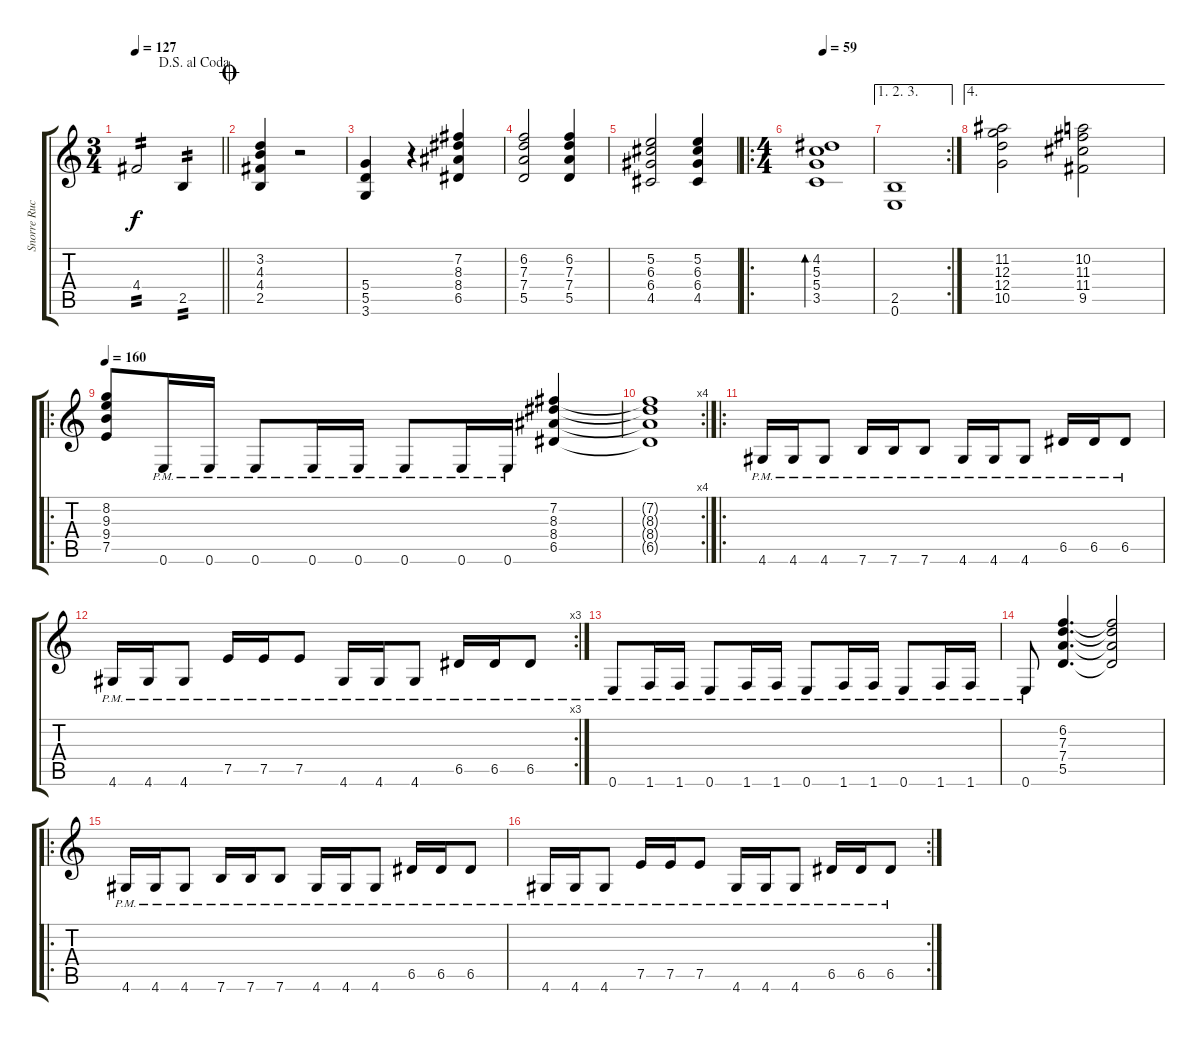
\track ("Snorre Ruch" "Snorre Ruc") {instrument distortionguitar}
\staff {score tabs}
\tuning (E4 B3 G3 D3 A2 E2) {hide}
\ts (3 4)
\jump dalsegnoalcoda
\tempo 127
\clef g2
\barLineRight lightlight
\ks c
4.4.2{tp 2 dy f} 2.5.4{tp 2} |
\jump coda
(3.2 4.3 4.4 2.5).4 r.2 |
(5.4 5.5 3.6).4 r.4 (7.2 8.3 8.4 6.5).4 |
(6.2 7.3 7.4 5.5).2 (6.2 7.3 7.4 5.5).4 |
(5.2 6.3 6.4 4.5).2 (5.2 6.3 6.4 4.5).4 |
\ro
\ts (4 4)
\tempo 59
(4.2 5.3 5.4 3.5).1{bd 240} |
\ae (1 2 3)
\rc 2
(2.5 0.6).1 |
\ae 4
(11.2 12.3 12.4 10.5).2 (10.2 11.3 11.4 9.5).2 |
\ro
\tempo 160
(8.2 9.3 9.4 7.5).8 0.6{pm}.16 0.6{pm}.16 0.6{pm}.8 0.6{pm}.16 0.6{pm}.16 0.6{pm}.8 0.6{pm}.16 0.6{pm}.16 (7.2 8.3 8.4 6.5).4 |
\rc 4
(7.2{t} 8.3{t} 8.4{t} 6.5{t}).1 |
\ro
4.6{pm}.16 4.6{pm}.16 4.6{pm}.8 7.6{pm}.16 7.6{pm}.16 7.6{pm}.8 4.6{pm}.16 4.6{pm}.16 4.6{pm}.8 6.5{pm}.16 6.5{pm}.16 6.5{pm}.8 |
\rc 3
4.6{pm}.16 4.6{pm}.16 4.6{pm}.8 7.5{pm}.16 7.5{pm}.16 7.5{pm}.8 4.6{pm}.16 4.6{pm}.16 4.6{pm}.8 6.5{pm}.16 6.5{pm}.16 6.5{pm}.8 |
0.6{pm}.8 1.6{pm}.16 1.6{pm}.16 0.6{pm}.8 1.6{pm}.16 1.6{pm}.16 0.6{pm}.8 1.6{pm}.16 1.6{pm}.16 0.6{pm}.8 1.6{pm}.16 1.6{pm}.16 |
0.6{pm}.8 (6.2 7.3 7.4 5.5).4{d} (6.2{t} 7.3{t} 7.4{t} 5.5{t}).2 |
\ro
4.6{pm}.16 4.6{pm}.16 4.6{pm}.8 7.6{pm}.16 7.6{pm}.16 7.6{pm}.8 4.6{pm}.16 4.6{pm}.16 4.6{pm}.8 6.5{pm}.16 6.5{pm}.16 6.5{pm}.8 |
\rc 2
4.6{pm}.16 4.6{pm}.16 4.6{pm}.8 7.5{pm}.16 7.5{pm}.16 7.5{pm}.8 4.6{pm}.16 4.6{pm}.16 4.6{pm}.8 6.5{pm}.16 6.5{pm}.16 6.5{pm}.8
